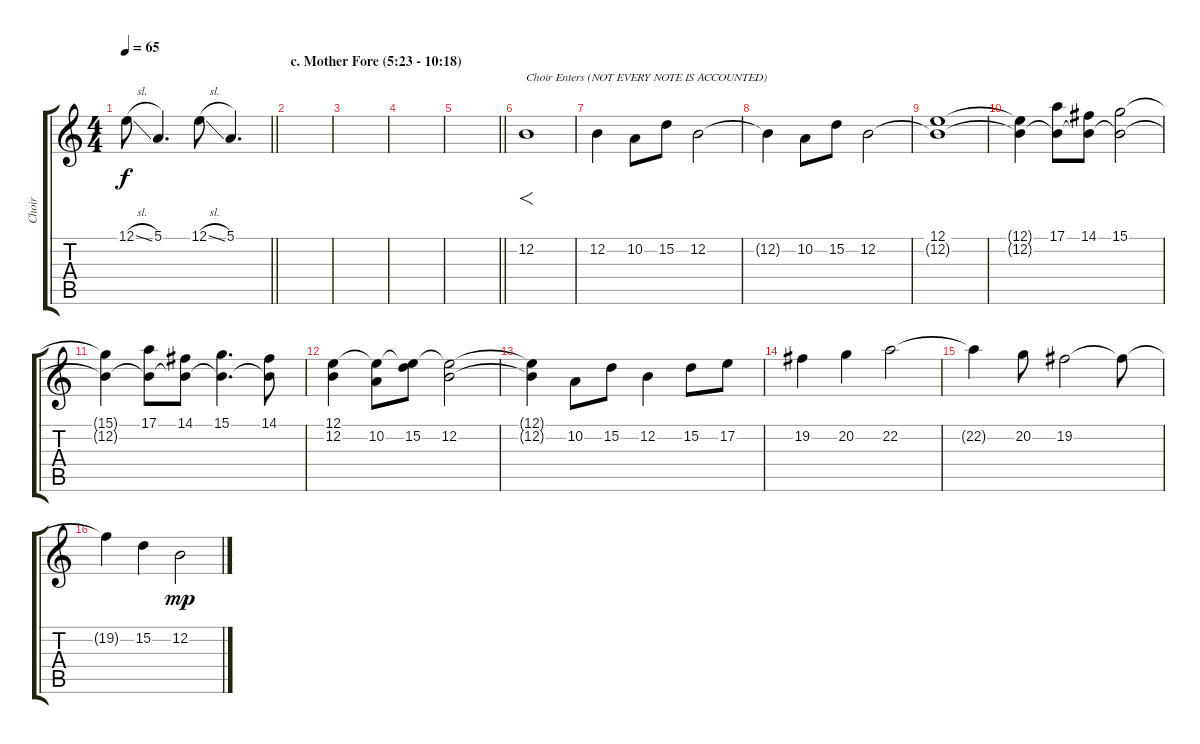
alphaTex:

\track ("Choir" "Choir") {instrument choiraahs}
\staff {score tabs}
\tuning (E4 B3 G3 D3 A2 E2) {hide}
\ts (4 4)
\tempo 65
\clef g2
\barLineRight lightlight
\ks c
12.1{sl}.8{dy f} 5.1.4{d} 12.1{sl}.8 5.1.4{d} |
\section ("" "c. Mother Fore (5:23 - 10:18)")
|
|
|
\barLineRight lightlight
|
12.2.1{f txt "Choir Enters (NOT EVERY NOTE IS ACCOUNTED)"} |
12.2.4 10.2.8 15.2.8 12.2.2 |
12.2{t}.4 10.2.8 15.2.8 12.2.2 |
(12.1 12.2{t}).1 |
(12.1{t} 12.2{t}).4 (17.1 12.2{t}).8 (14.1 12.2{t}).8 (15.1 12.2{t}).2 |
(15.1{t} 12.2{t}).4 (17.1 12.2{t}).8 (14.1 12.2{t}).8 (15.1 12.2{t}).4{d} (14.1 12.2{t}).8 |
(12.1 12.2).4 (12.1{t} 10.2).8 (12.1{t} 15.2).8 (12.1{t} 12.2).2 |
(12.1{t} 12.2{t}).4 10.2.8 15.2.8 12.2.4 15.2.8 17.2.8 |
19.2.4 20.2.4 22.2.2 |
22.2{t}.4 20.2.8 19.2.2 19.2{t}.8 |
19.2{t}.4 15.2.4 12.2.2{dy mp}
